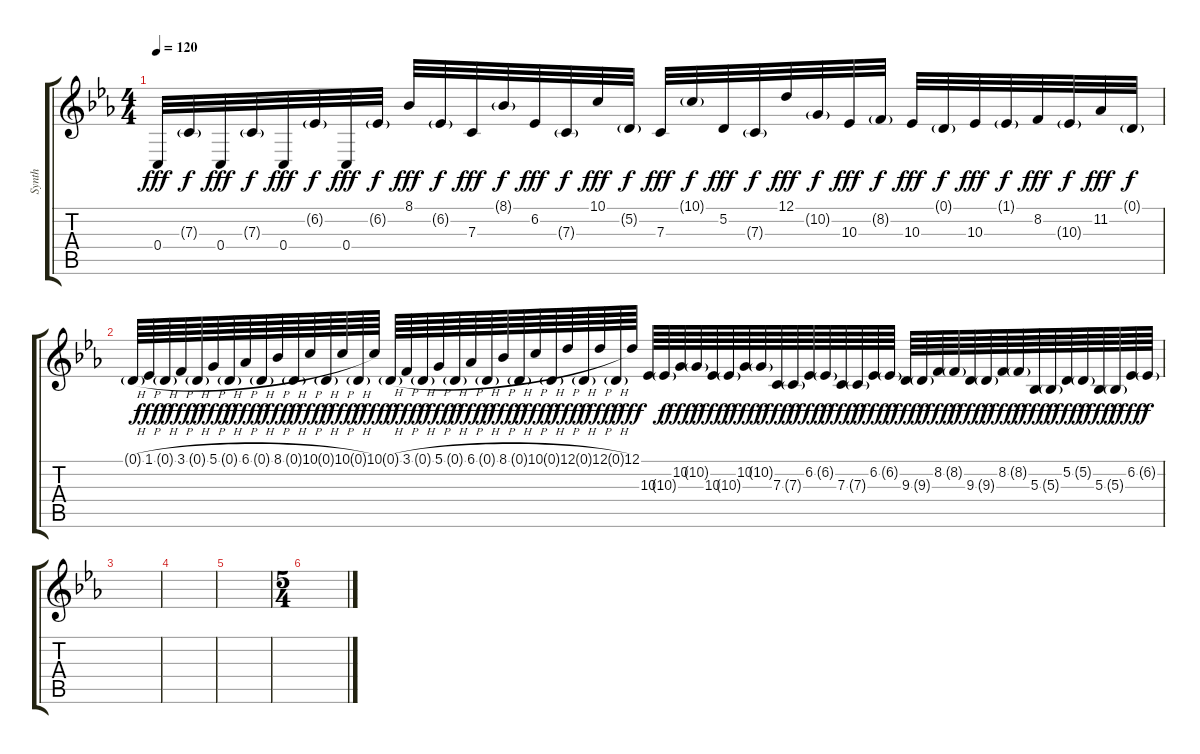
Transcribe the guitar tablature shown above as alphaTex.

\track ("Synth" "Synth") {instrument lead2sawtooth}
\staff {score tabs}
\tuning (D4 A3 F3 C3 G2 C2) {hide}
\ts (4 4)
\tempo 120
\clef g2
\ks cminor
0.4.32{dy fff} 7.3{g}.32{dy f} 0.4.32{dy fff} 7.3{g}.32{dy f} 0.4.32{dy fff} 6.2{g}.32{dy f} 0.4.32{dy fff} 6.2{g}.32{dy f} 8.1.32{dy fff} 6.2{g}.32{dy f} 7.3.32{dy fff} 8.1{g}.32{dy f} 6.2.32{dy fff} 7.3{g}.32{dy f} 10.1.32{dy fff} 5.2{g}.32{dy f} 7.3.32{dy fff} 10.1{g}.32{dy f} 5.2.32{dy fff} 7.3{g}.32{dy f} 12.1.32{dy fff} 10.2{g}.32{dy f} 10.3.32{dy fff} 8.2{g}.32{dy f} 10.3.32{dy fff} 0.1{g}.32{dy f} 10.3.32{dy fff} 1.1{g}.32{dy f} 8.2.32{dy fff} 10.3{g}.32{dy f} 11.2.32{dy fff} 0.1{g}.32{dy f} |
0.1{h g}.64 1.1{h}.64{dy fff} 0.1{h g}.64{dy f} 3.1{h}.64{dy fff} 0.1{h g}.64{dy f} 5.1{h}.64{dy fff} 0.1{h g}.64{dy f} 6.1{h}.64{dy fff} 0.1{h g}.64{dy f} 8.1{h}.64{dy fff} 0.1{h g}.64{dy f} 10.1{h}.64{dy fff} 0.1{h g}.64{dy f} 10.1{h}.64{dy fff} 0.1{h g}.64{dy f} 10.1.64{dy fff} 0.1{h g}.64{dy f} 3.1{h}.64{dy fff} 0.1{h g}.64{dy f} 5.1{h}.64{dy fff} 0.1{h g}.64{dy f} 6.1{h}.64{dy fff} 0.1{h g}.64{dy f} 8.1{h}.64{dy fff} 0.1{h g}.64{dy f} 10.1{h}.64{dy fff} 0.1{h g}.64{dy f} 12.1{h}.64{dy fff} 0.1{h g}.64{dy f} 12.1{h}.64{dy fff} 0.1{h g}.64{dy f} 12.1.64{dy fff} 10.3.64 10.3{g}.64{dy f} 10.2.64{dy fff} 10.2{g}.64{dy f} 10.3.64{dy fff} 10.3{g}.64{dy f} 10.2.64{dy fff} 10.2{g}.64{dy f} 7.3.64{dy fff} 7.3{g}.64{dy f} 6.2.64{dy fff} 6.2{g}.64{dy f} 7.3.64{dy fff} 7.3{g}.64{dy f} 6.2.64{dy fff} 6.2{g}.64{dy f} 9.3.64{dy fff} 9.3{g}.64{dy f} 8.2.64{dy fff} 8.2{g}.64{dy f} 9.3.64{dy fff} 9.3{g}.64{dy f} 8.2.64{dy fff} 8.2{g}.64{dy f} 5.3.64{dy fff} 5.3{g}.64{dy f} 5.2.64{dy fff} 5.2{g}.64{dy f} 5.3.64{dy fff} 5.3{g}.64{dy f} 6.2.64{dy fff} 6.2{g}.64{dy f} |
|
|
|
\ts (5 4)
